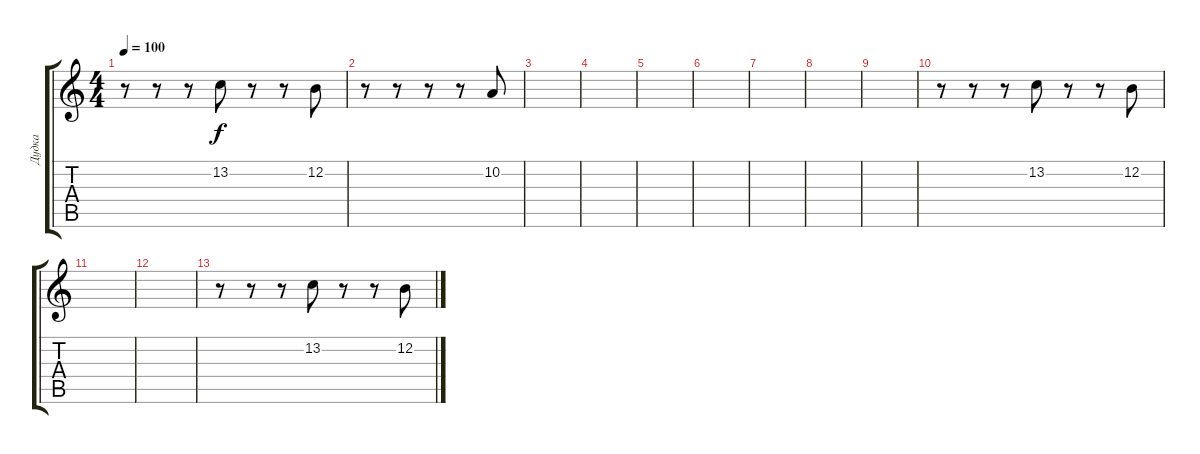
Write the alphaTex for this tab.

\track ("Дудка" "Дудка") {instrument panflute}
\staff {score tabs}
\tuning (E4 B3 G3 D3 A2 E2) {hide}
\ts (4 4)
\tempo 100
\clef g2
\ks c
r.8{dy f} r.8 r.8 13.2.8 r.8 r.8 12.2.8 |
r.8 r.8 r.8 r.8 10.2.8 |
|
|
|
|
|
|
|
r.8 r.8 r.8 13.2.8 r.8 r.8 12.2.8 |
|
|
r.8 r.8 r.8 13.2.8 r.8 r.8 12.2.8
